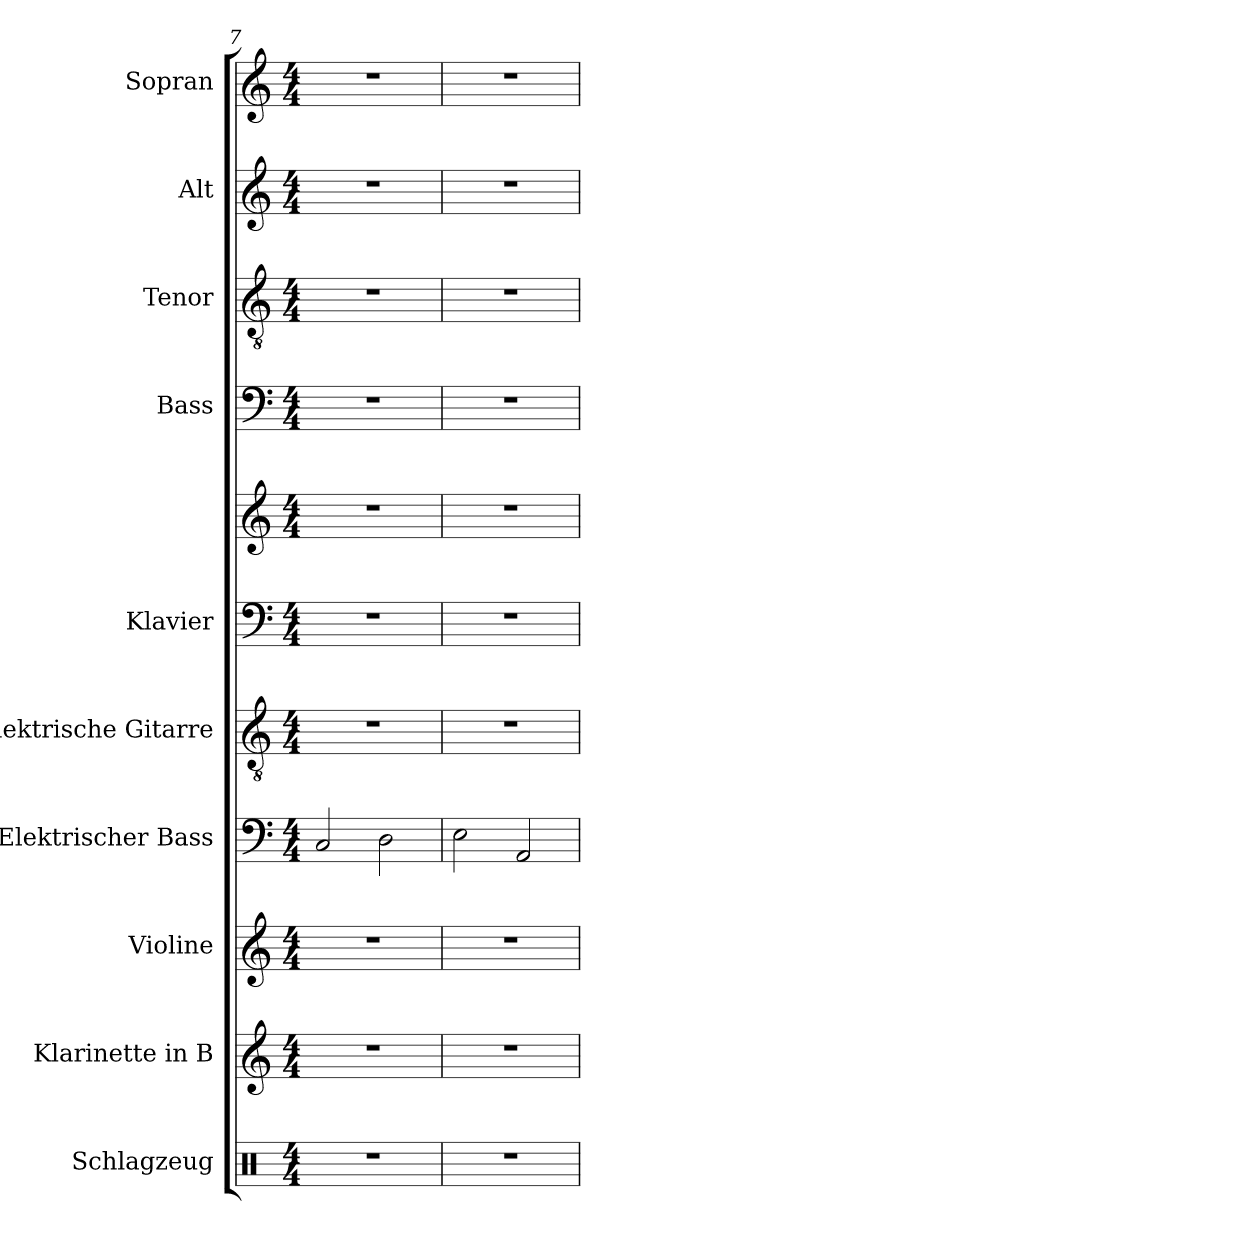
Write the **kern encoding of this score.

**kern	**kern	**kern	**kern	**kern	**kern	**kern	**kern	**kern	**kern	**kern
*part10	*part9	*part8	*part7	*part6	*part5	*part5	*part4	*part3	*part2	*part1
*staff11	*staff10	*staff9	*staff8	*staff7	*staff6	*staff5	*staff4	*staff3	*staff2	*staff1
*I"Schlagzeug	*I"Klarinette in B	*I"Violine	*I"Elektrischer Bass	*I"Elektrische Gitarre	*I"Klavier	*	*I"Bass	*I"Tenor	*I"Alt	*I"Sopran
*I'Schlgz.	*	*I'Vl.	*I'E-B.	*I'E-Git.	*I'Klav.	*	*I'B.	*I'T.	*I'A.	*I'S.
*clefX	*clefG2	*clefG2	*clefF4	*clefGv2	*clefF4	*clefG2	*clefF4	*clefGv2	*clefG2	*clefG2
*	*ITrd1c2	*	*ITrd7c12	*	*	*	*	*	*	*
*k[]	*k[b-e-]	*k[]	*k[]	*k[]	*k[]	*k[]	*k[]	*k[]	*k[]	*k[]
*M4/4	*M4/4	*M4/4	*M4/4	*M4/4	*M4/4	*M4/4	*M4/4	*M4/4	*M4/4	*M4/4
=7	=7	=7	=7	=7	=7	=7	=7	=7	=7	=7
1r	1r	1r	2CC/	1r	1r	1r	1r	1r	1r	1r
.	.	.	2DD\	.	.	.	.	.	.	.
=8	=8	=8	=8	=8	=8	=8	=8	=8	=8	=8
1r	1r	1r	2EE\	1r	1r	1r	1r	1r	1r	1r
.	.	.	2AAA/	.	.	.	.	.	.	.
=	=	=	=	=	=	=	=	=	=	=
*-	*-	*-	*-	*-	*-	*-	*-	*-	*-	*-
